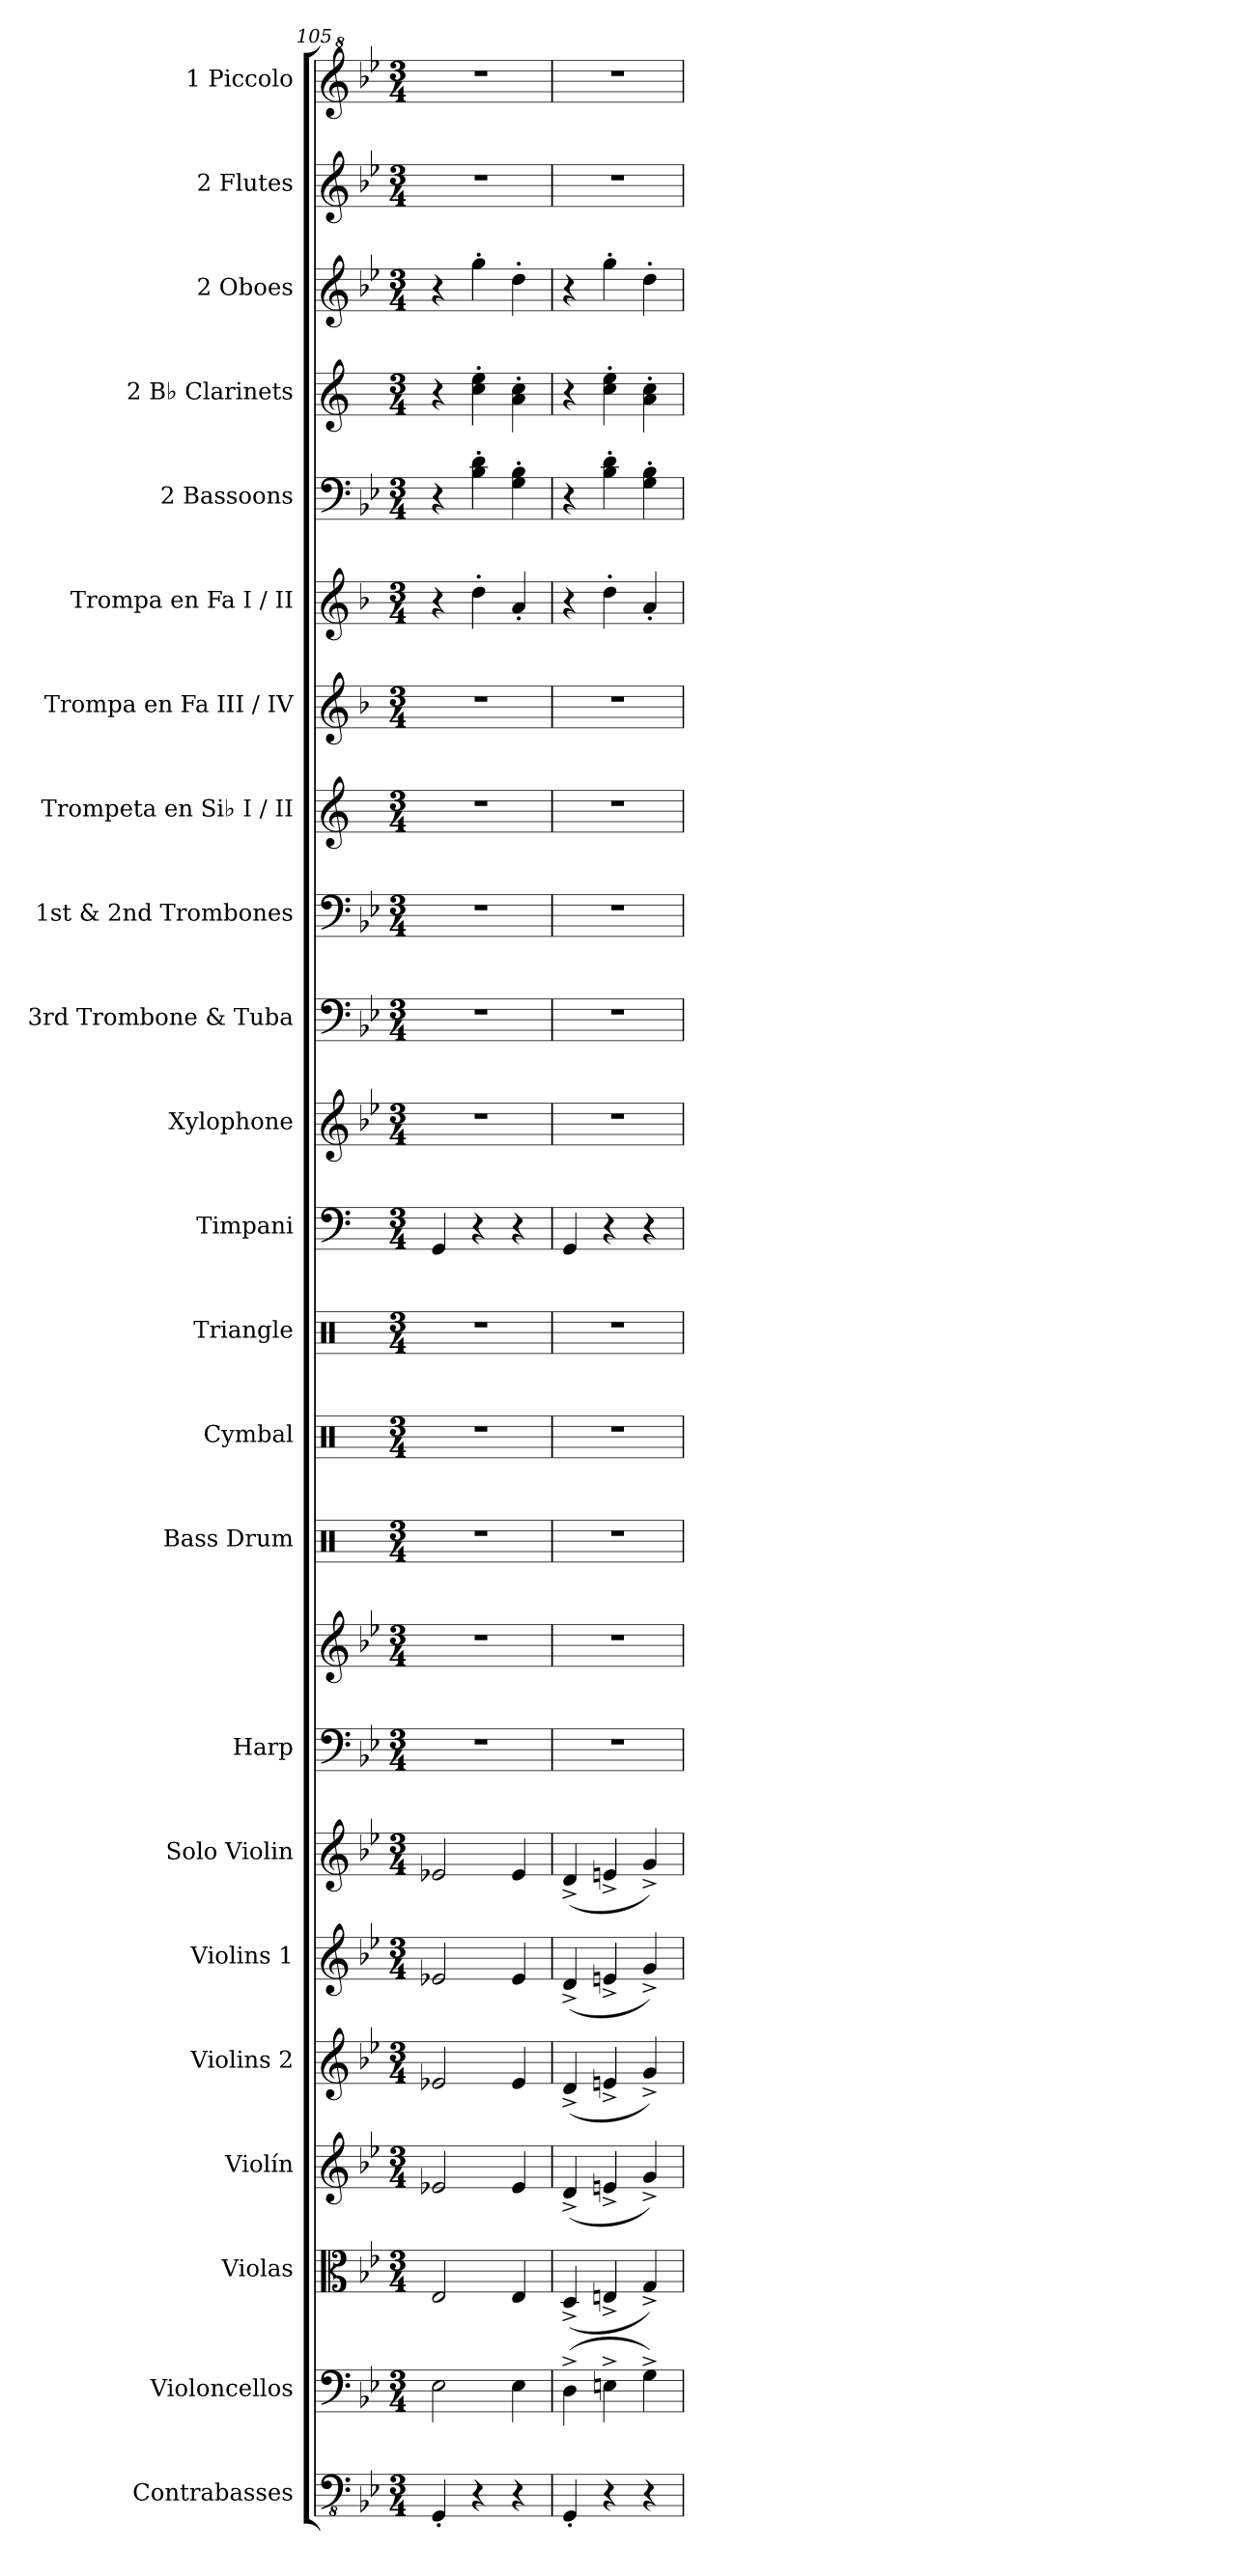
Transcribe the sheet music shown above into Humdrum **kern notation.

**kern	**kern	**kern	**kern	**kern	**kern	**kern	**kern	**kern	**kern	**kern	**kern	**kern	**kern	**kern	**kern	**kern	**kern	**kern	**kern	**kern	**kern	**kern	**kern
*part23	*part22	*part21	*part20	*part19	*part18	*part17	*part16	*part16	*part15	*part14	*part13	*part12	*part11	*part10	*part9	*part8	*part7	*part6	*part5	*part4	*part3	*part2	*part1
*staff24	*staff23	*staff22	*staff21	*staff20	*staff19	*staff18	*staff17	*staff16	*staff15	*staff14	*staff13	*staff12	*staff11	*staff10	*staff9	*staff8	*staff7	*staff6	*staff5	*staff4	*staff3	*staff2	*staff1
*I"Contrabasses	*I"Violoncellos	*I"Violas	*I"Violín	*I"Violins 2	*I"Violins 1	*I"Solo Violin	*I"Harp	*	*I"Bass Drum	*I"Cymbal	*I"Triangle	*I"Timpani	*I"Xylophone	*I"3rd Trombone     &amp; Tuba	*I"1st &amp; 2nd Trombones	*I"Trompeta en Si♭  I / II	*I"Trompa en Fa   III / IV	*I"Trompa en Fa I / II	*I"2 Bassoons	*I"2 B♭ Clarinets	*I"2 Oboes	*I"2 Flutes	*I"1 Piccolo
*I'Cbs.	*I'Vlcs.	*I'Vlas.	*I'Vln.	*I'Vlns. 2	*I'Vlns. 1	*I'S. Vln.	*I'Hrp.	*	*I'B. Dr.	*I'Cym.	*I'Trgl.	*I'Timp.	*I'Xyl.	*I'3rd Trb. &amp; Tba.	*I'1st &amp; 2nd    Trbs.	*I'Tpt. Si♭  I / II	*I'Trmp. Fa   III / IV	*I'Trmp. Fa I / II	*I'2 Bsns.	*I'2 B♭ Cls.	*I'2 Obs.	*I'2 Fls.	*I'1 Picc.
*clefFv4	*clefF4	*clefC3	*clefG2	*clefG2	*clefG2	*clefG2	*clefF4	*clefG2	*clefX	*clefX	*clefX	*clefF4	*clefG2	*clefF4	*clefF4	*clefG2	*clefG2	*clefG2	*clefF4	*clefG2	*clefG2	*clefG2	*clefG^2
*	*	*	*	*	*	*	*	*	*	*	*	*	*ITrd-7c-12	*	*	*ITrd1c2	*ITrd4c7	*ITrd4c7	*	*ITrd1c2	*	*	*ITrd-7c-12
*k[b-e-]	*k[b-e-]	*k[b-e-]	*k[b-e-]	*k[b-e-]	*k[b-e-]	*k[b-e-]	*k[b-e-]	*k[b-e-]	*k[]	*k[]	*k[]	*k[]	*k[b-e-]	*k[b-e-]	*k[b-e-]	*k[b-e-]	*k[b-e-]	*k[b-e-]	*k[b-e-]	*k[b-e-]	*k[b-e-]	*k[b-e-]	*k[b-e-]
*M3/4	*M3/4	*M3/4	*M3/4	*M3/4	*M3/4	*M3/4	*M3/4	*M3/4	*M3/4	*M3/4	*M3/4	*M3/4	*M3/4	*M3/4	*M3/4	*M3/4	*M3/4	*M3/4	*M3/4	*M3/4	*M3/4	*M3/4	*M3/4
=105	=105	=105	=105	=105	=105	=105	=105	=105	=105	=105	=105	=105	=105	=105	=105	=105	=105	=105	=105	=105	=105	=105	=105
4GGG'/	2E-\	2E-/	2e-X/	2e-X/	2e-X/	2e-X/	2.r	2.r	2.r	2.r	2.r	4GG/	2.r	2.r	2.r	2.r	2.r	4r	4r	4r	4r	2.r	2.r
4r	.	.	.	.	.	.	.	.	.	.	.	4r	.	.	.	.	.	4g'\	4B-\' 4d\'	4b-\' 4dd\'	4gg'\	.	.
4r	4E-\	4E-/	4e-/	4e-/	4e-/	4e-/	.	.	.	.	.	4r	.	.	.	.	.	4d'/	4G\' 4B-\'	4g\' 4b-\'	4dd'\	.	.
=106	=106	=106	=106	=106	=106	=106	=106	=106	=106	=106	=106	=106	=106	=106	=106	=106	=106	=106	=106	=106	=106	=106	=106
4GGG'/	(>4D^\	(<4D^/	(<4d^/	(<4d^/	(<4d^/	(<4d^/	2.r	2.r	2.r	2.r	2.r	4GG/	2.r	2.r	2.r	2.r	2.r	4r	4r	4r	4r	2.r	2.r
4r	4En^\	4En^/	4en^/	4en^/	4en^/	4en^/	.	.	.	.	.	4r	.	.	.	.	.	4g'\	4B-\' 4d\'	4b-\' 4dd\'	4gg'\	.	.
4r	4G^\)	4G^/)	4g^/)	4g^/)	4g^/)	4g^/)	.	.	.	.	.	4r	.	.	.	.	.	4d'/	4G\' 4B-\'	4g\' 4b-\'	4dd'\	.	.
=	=	=	=	=	=	=	=	=	=	=	=	=	=	=	=	=	=	=	=	=	=	=	=
*-	*-	*-	*-	*-	*-	*-	*-	*-	*-	*-	*-	*-	*-	*-	*-	*-	*-	*-	*-	*-	*-	*-	*-
